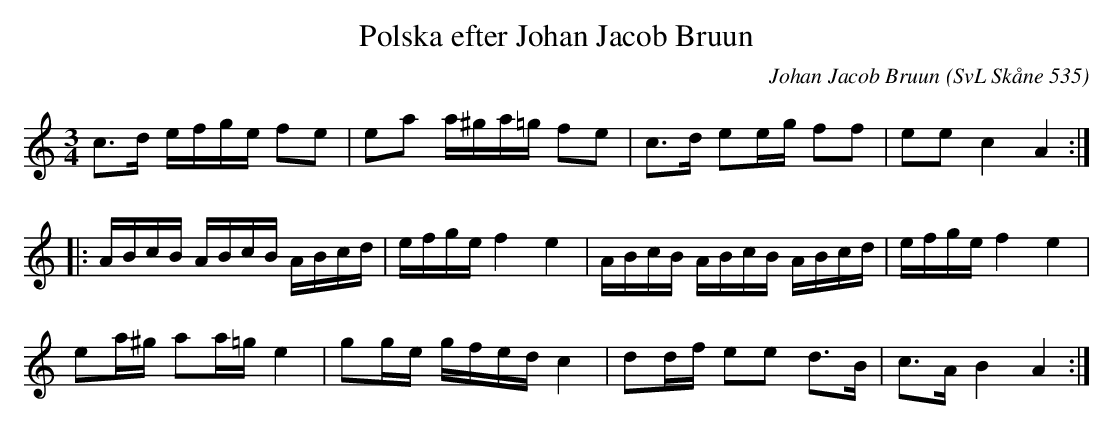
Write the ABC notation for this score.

X:1
T:Polska efter Johan Jacob Bruun
C:Johan Jacob Bruun
O:SvL Skåne 535
M:3/4
L:1/8
K:Am
c3/2d/ e/f/g/e/ fe |ea a/^g/a/=g/ fe |c3/2d/ ee/g/ ff |ee c2 A2 ::
A/B/c/B/ A/B/c/B/ A/B/c/d/ |e/f/g/e/ f2 e2 |A/B/c/B/ A/B/c/B/ A/B/c/d/ |e/f/g/e/ f2 e2 |
ea/^g/ aa/=g/ e2 |gg/e/ g/f/e/d/ c2 |dd/f/ ee d3/2B/ |c3/2A/ B2 A2 :|
